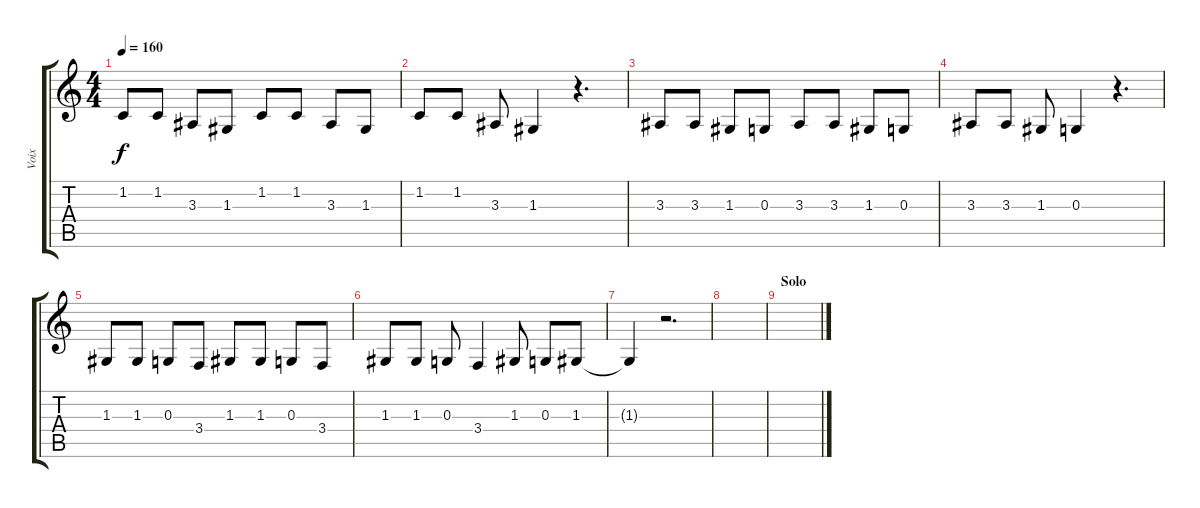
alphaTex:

\track ("Voix" "Voix") {instrument clarinet}
\staff {score tabs}
\tuning (E4 B3 G3 D3 A2 E2) {hide}
\ts (4 4)
\tempo 160
\clef g2
\ks c
1.2.8{dy f} 1.2.8 3.3.8 1.3.8 1.2.8 1.2.8 3.3.8 1.3.8 |
1.2.8 1.2.8 3.3.8 1.3.4 r.4{d} |
3.3.8 3.3.8 1.3.8 0.3.8 3.3.8 3.3.8 1.3.8 0.3.8 |
3.3.8 3.3.8 1.3.8 0.3.4 r.4{d} |
1.3.8 1.3.8 0.3.8 3.4.8 1.3.8 1.3.8 0.3.8 3.4.8 |
1.3.8 1.3.8 0.3.8 3.4.4 1.3.8 0.3.8 1.3.8 |
1.3{t}.4 r.2{d} |
|
\section ("" "Solo")
